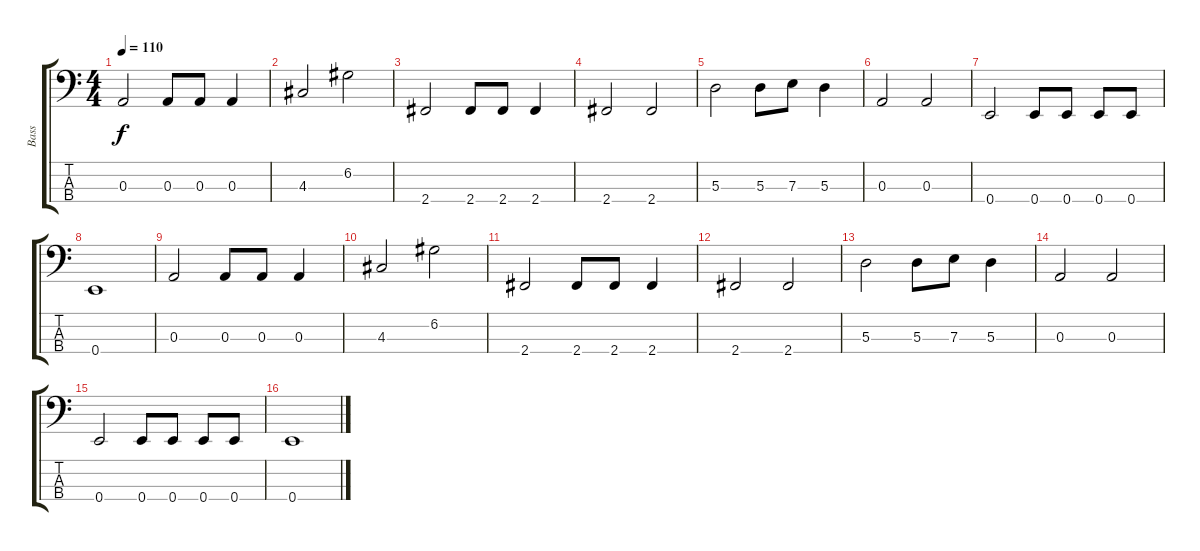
\track ("Bass" "Bass") {mute instrument electricbassfinger}
\staff {score tabs}
\tuning (G2 D2 A1 E1) {hide}
\ts (4 4)
\tempo 110
\clef f4
\ks c
0.3.2{dy f} 0.3.8 0.3.8 0.3.4 |
4.3.2 6.2.2 |
2.4.2 2.4.8 2.4.8 2.4.4 |
2.4.2 2.4.2 |
5.3.2 5.3.8 7.3.8 5.3.4 |
0.3.2 0.3.2 |
0.4.2 0.4.8 0.4.8 0.4.8 0.4.8 |
0.4.1 |
0.3.2 0.3.8 0.3.8 0.3.4 |
4.3.2 6.2.2 |
2.4.2 2.4.8 2.4.8 2.4.4 |
2.4.2 2.4.2 |
5.3.2 5.3.8 7.3.8 5.3.4 |
0.3.2 0.3.2 |
0.4.2 0.4.8 0.4.8 0.4.8 0.4.8 |
0.4.1
